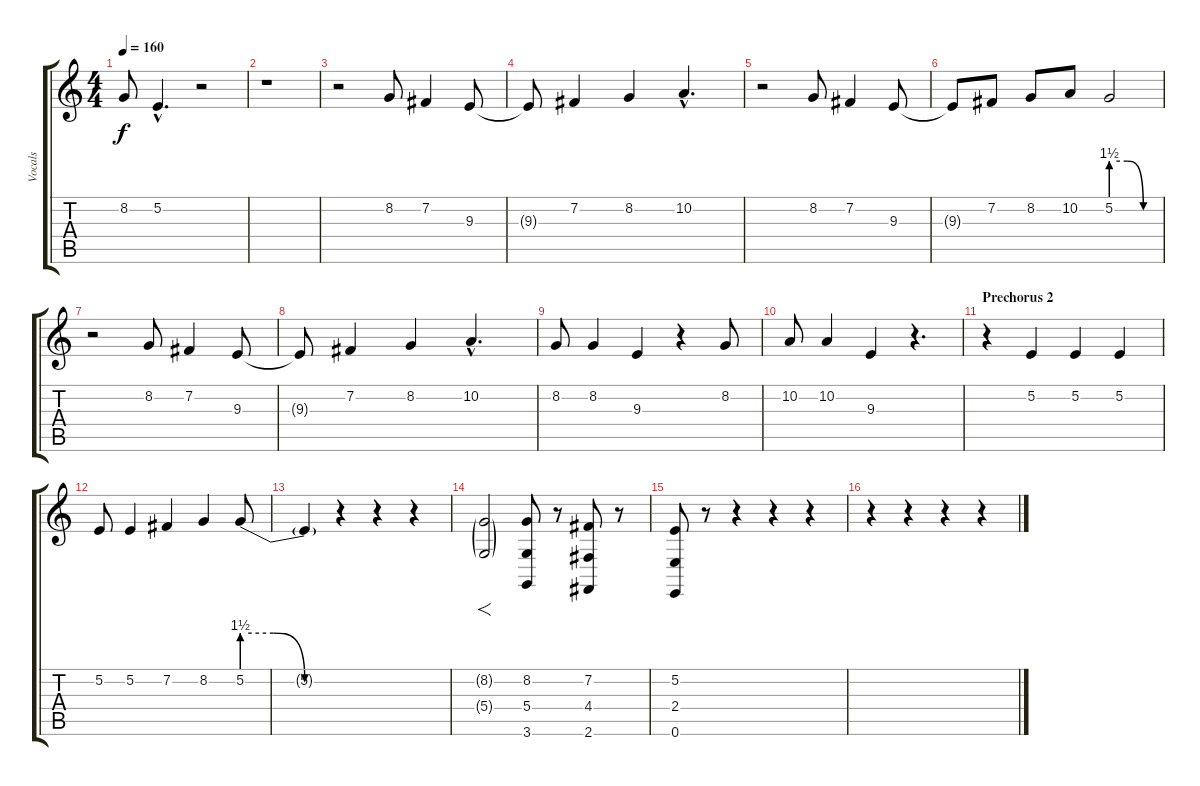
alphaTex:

\track ("Vocals" "Vocals") {instrument frenchhorn}
\staff {score tabs}
\tuning (E4 B3 G3 D3 A2 E2) {hide}
\ts (4 4)
\tempo 160
\clef g2
\ks c
8.2.8{dy f} 5.2{hac}.4{d} r.2 |
r.1 |
r.2 8.2.8 7.2.4 9.3.8 |
9.3{t}.8 7.2.4 8.2.4 10.2{hac}.4{d} |
r.2 8.2.8 7.2.4 9.3.8 |
9.3{t}.8 7.2.8 8.2.8 10.2.8 5.2{be (custom 0 6 20 6 40 0 60 0)}.2 |
r.2 8.2.8 7.2.4 9.3.8 |
9.3{t}.8 7.2.4 8.2.4 10.2{hac}.4{d} |
8.2.8 8.2.4 9.3.4 r.4 8.2.8 |
10.2.8 10.2.4 9.3.4 r.4{d} |
\section ("" "Prechorus 2")
r.4 5.2.4 5.2.4 5.2.4 |
5.2.8 5.2.4 7.2.4 8.2.4 5.2{be (custom 0 6 20 6 40 0 60 0)}.8 |
5.2{t}.4 r.4 r.4 r.4 |
(8.2{g} 5.4{g}).2{f} (8.2 5.4 3.6).8 r.8 (7.2 4.4 2.6).8 r.8 |
(5.2 2.4 0.6).8 r.8 r.4 r.4 r.4 |
r.4 r.4 r.4 r.4
